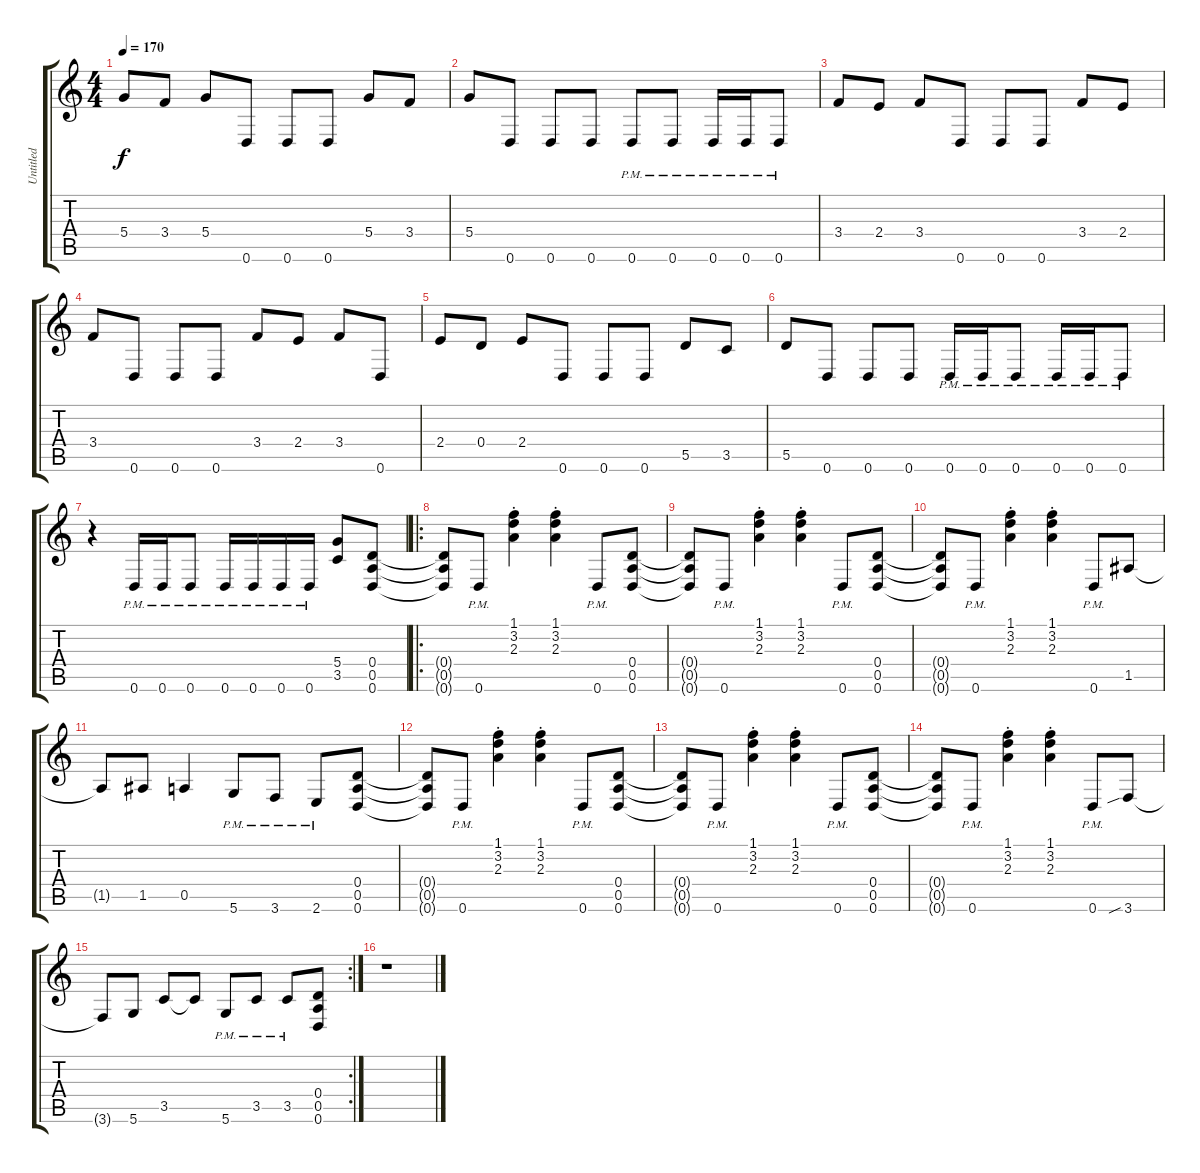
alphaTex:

\track ("Untitled" "Untitled") {instrument distortionguitar}
\staff {score tabs}
\tuning (E4 B3 G3 D3 A2 D2) {hide}
\ts (4 4)
\tempo 170
\clef g2
\ks c
5.4.8{dy f} 3.4.8 5.4.8 0.6.8 0.6.8 0.6.8 5.4.8 3.4.8 |
5.4.8 0.6.8 0.6.8 0.6.8 0.6{pm}.8 0.6{pm}.8 0.6{pm}.16 0.6{pm}.16 0.6{pm}.8 |
3.4.8 2.4.8 3.4.8 0.6.8 0.6.8 0.6.8 3.4.8 2.4.8 |
3.4.8 0.6.8 0.6.8 0.6.8 3.4.8 2.4.8 3.4.8 0.6.8 |
2.4.8 0.4.8 2.4.8 0.6.8 0.6.8 0.6.8 5.5.8 3.5.8 |
5.5.8 0.6.8 0.6.8 0.6.8 0.6{pm}.16 0.6{pm}.16 0.6{pm}.8 0.6{pm}.16 0.6{pm}.16 0.6{pm}.8 |
r.4 0.6{pm}.16 0.6{pm}.16 0.6{pm}.8 0.6{pm}.16 0.6{pm}.16 0.6{pm}.16 0.6{pm}.16 (5.4 3.5).8 (0.4 0.5 0.6).8 |
\ro
(0.4{t} 0.5{t} 0.6{t}).8 0.6{pm}.8 (1.1{st} 3.2{st} 2.3{st}).4 (1.1{st} 3.2{st} 2.3{st}).4 0.6{pm}.8 (0.4 0.5 0.6).8 |
(0.4{t} 0.5{t} 0.6{t}).8 0.6{pm}.8 (1.1{st} 3.2{st} 2.3{st}).4 (1.1{st} 3.2{st} 2.3{st}).4 0.6{pm}.8 (0.4 0.5 0.6).8 |
(0.4{t} 0.5{t} 0.6{t}).8 0.6{pm}.8 (1.1{st} 3.2{st} 2.3{st}).4 (1.1{st} 3.2{st} 2.3{st}).4 0.6{pm}.8 1.5.8 |
1.5{t}.8 1.5.8 0.5.4 5.6{pm}.8 3.6{pm}.8 2.6{pm}.8 (0.4 0.5 0.6).8 |
(0.4{t} 0.5{t} 0.6{t}).8 0.6{pm}.8 (1.1{st} 3.2{st} 2.3{st}).4 (1.1{st} 3.2{st} 2.3{st}).4 0.6{pm}.8 (0.4 0.5 0.6).8 |
(0.4{t} 0.5{t} 0.6{t}).8 0.6{pm}.8 (1.1{st} 3.2{st} 2.3{st}).4 (1.1{st} 3.2{st} 2.3{st}).4 0.6{pm}.8 (0.4 0.5 0.6).8 |
(0.4{t} 0.5{t} 0.6{t}).8 0.6{pm}.8 (1.1{st} 3.2{st} 2.3{st}).4 (1.1{st} 3.2{st} 2.3{st}).4 0.6{pm}.8 3.6{sib}.8 |
\rc 2
3.6{t}.8 5.6.8 3.5.8 3.5{t}.8 5.6{pm}.8 3.5{pm}.8 3.5{pm}.8 (0.4 0.5 0.6).8 |
r.1
